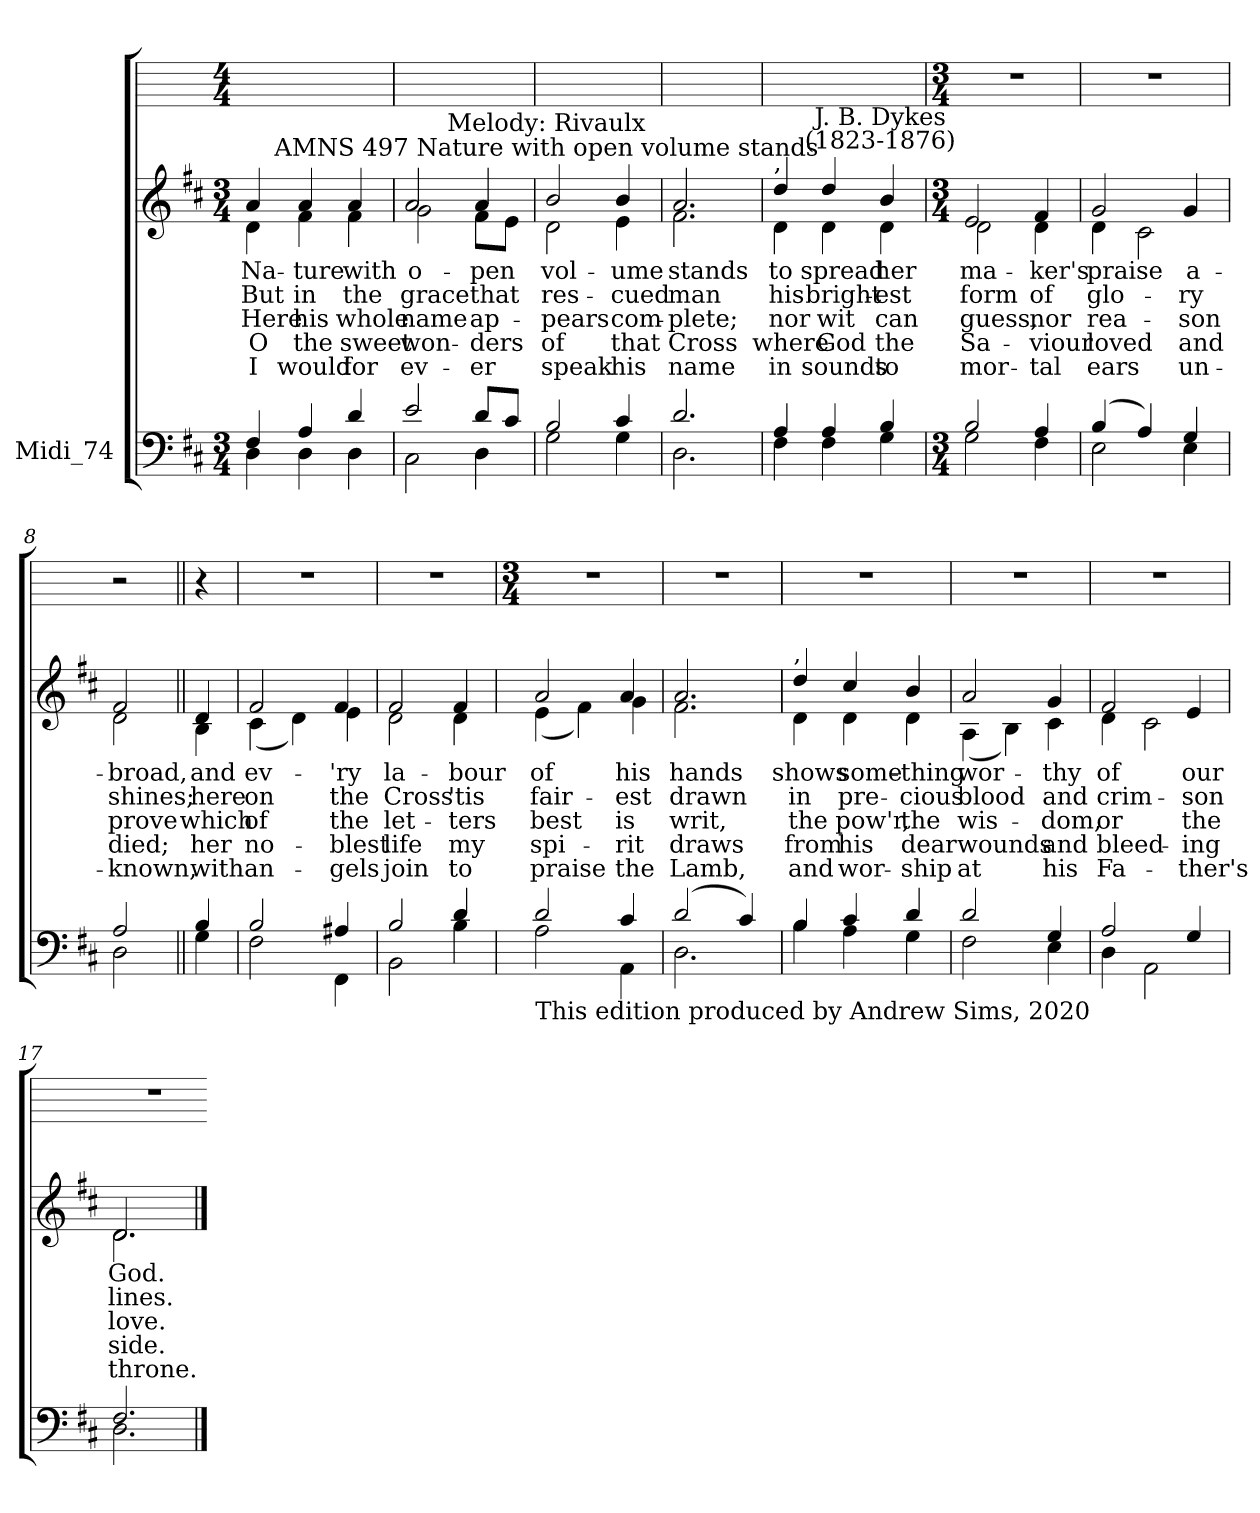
**kern	**kern	**text	**text	**text	**text	**text	**kern
*part3	*part2	*part2	*part2	*part2	*part2	*part2	*part1
*staff3	*staff2	*staff2	*staff2	*staff2	*staff2	*staff2	*staff1
*I"Midi_74	*	*	*	*	*	*	*
*clefF4	*clefG2	*	*	*	*	*	*
*k[f#c#]	*k[f#c#]	*	*	*	*	*	*
*D:	*D:	*	*	*	*	*	*
*M3/4	*M3/4	*	*	*	*	*	*M4/4
=1	=1	=1	=1	=1	=1	=1	=1
*^	*	*	*	*	*	*	*
!	!	!LO:TX:a:cj:t=Isaac Watts\n(1674-1748)	!	!	!	!	!	!
!	!	!	!LO:LY:b	!LO:LY:b	!LO:LY:b	!LO:LY:b	!LO:LY:b	!
*	*	*^	*	*	*	*	*	*
4F#/	4D\	4a/	4d\	Na-	-But	Here	O	I	2.r
!	!	!	!	!LO:LY:b	!LO:LY:b	!LO:LY:b	!LO:LY:b	!LO:LY:b	!
4A/	4D\	4a/	4f#\	ture	in	his	the	would	.
!	!	!	!	!LO:LY:b	!LO:LY:b	!LO:LY:b	!LO:LY:b	!LO:LY:b	!
4d/	4D\	4a/	4f#\	with	the	whole	sweet	for	.
=2	=2	=2	=2	=2	=2	=2	=2	=2	=2
!	!	!	!	!LO:LY:b	!LO:LY:b	!LO:LY:b	!LO:LY:b	!LO:LY:b	!
2e/	2C#\	2a/	2g\	o-	-grace	name	won-	-ev-	2.r
!	!	!	!	!LO:LY:b	!LO:LY:b	!LO:LY:b	!LO:LY:b	!LO:LY:b	!
8d/L	4D\	4a/	8f#\L	-pen	that	ap-	-ders	er	.
8c#/J	.	.	8e\J	.	.	.	.	.	.
=3	=3	=3	=3	=3	=3	=3	=3	=3	=3
!	!	!LO:TX:a:cj:t=AMNS 497 Nature with open volume stands	!	!	!	!	!	!	!
!	!	!LO:TX:a:cj:t=Melody&colon; Rivaulx	!	!	!	!	!	!	!
!	!	!	!	!LO:LY:b	!LO:LY:b	!LO:LY:b	!LO:LY:b	!LO:LY:b	!
2B/	2G\	2b/	2d\	vol-	-res-	-pears	of	speak	2.r
!	!	!	!	!LO:LY:b	!LO:LY:b	!LO:LY:b	!LO:LY:b	!LO:LY:b	!
4c#/	4G\	4b/	4e\	ume	cued	com-	-that	his	.
=4	=4	=4	=4	=4	=4	=4	=4	=4	=4
!	!	!	!	!LO:LY:b	!LO:LY:b	!LO:LY:b	!LO:LY:b	!LO:LY:b	!
2.d/	2.D\	2.a/	2.f#\	stands	man	plete;	Cross	name	2.r
=5	=5	=5	=5	=5	=5	=5	=5	=5	=5
!	!	!LO:TX:a:t=,	!	!	!	!	!	!	!
!	!	!	!	!LO:LY:b	!LO:LY:b	!LO:LY:b	!LO:LY:b	!LO:LY:b	!
4A/	4F#\	4dd/	4d\	to	his	nor	where	in	2.r
!	!	!	!	!LO:LY:b	!LO:LY:b	!LO:LY:b	!LO:LY:b	!LO:LY:b	!
4A/	4F#\	4dd/	4d\	spread	bright-	-wit	God	sounds	.
!	!	!LO:TX:a:cj:t=J. B. Dykes\n(1823-1876)	!	!	!	!	!	!	!
!	!	!	!	!LO:LY:b	!LO:LY:b	!LO:LY:b	!LO:LY:b	!LO:LY:b	!
4B/	4G\	4b/	4d\	her	est	can	the	to	.
!!LO:LB:g=z
=6	=6	=6	=6	=6	=6	=6	=6	=6	=6
*M3/4	*	*M3/4	*	*	*	*	*	*	*M3/4
!	!	!	!	!LO:LY:b	!LO:LY:b	!LO:LY:b	!LO:LY:b	!LO:LY:b	!
2B/	2G\	2e/	2d\	ma-	-form	guess,	Sa-	-mor-	2.r
!	!	!	!	!LO:LY:b	!LO:LY:b	!LO:LY:b	!LO:LY:b	!LO:LY:b	!
4A/	4F#\	4f#/	4d\	-ker's	of	nor	viour	tal	.
=7	=7	=7	=7	=7	=7	=7	=7	=7	=7
!	!	!	!	!LO:LY:b	!LO:LY:b	!LO:LY:b	!LO:LY:b	!LO:LY:b	!
(>4B/	2E\	2g/	4d\	praise	glo-	-rea-	-loved	ears	2.r
4A/)	.	.	2c#\	.	.	.	.	.	.
!	!	!	!	!LO:LY:b	!LO:LY:b	!LO:LY:b	!LO:LY:b	!LO:LY:b	!
4G/	4E\	4g/	.	a-	-ry	son	and	un-	.
=8	=8	=8	=8	=8	=8	=8	=8	=8	=8
!	!	!	!	!LO:LY:b	!LO:LY:b	!LO:LY:b	!LO:LY:b	!LO:LY:b	!
2A/	2D\	2f#/	2d\	-broad,	shines;	prove	died;	known,	2r
=9||	=9||	=9||	=9||	=9||	=9||	=9||	=9||	=9||	=9||
!	!	!	!	!LO:LY:b	!LO:LY:b	!LO:LY:b	!LO:LY:b	!LO:LY:b	!
4B/	4G\	4d/	4B\	and	here	which	her	with	4r
=10	=10	=10	=10	=10	=10	=10	=10	=10	=10
!	!	!	!	!LO:LY:b	!LO:LY:b	!LO:LY:b	!LO:LY:b	!LO:LY:b	!
2B/	2F#\	2f#/	(<4c#\	ev-	-on	of	no-	-an-	2.r
.	.	.	4d\)	.	.	.	.	.	.
!	!	!	!	!LO:LY:b	!LO:LY:b	!LO:LY:b	!LO:LY:b	!LO:LY:b	!
4A#X/	4FF#\	4f#/	4e\	-'ry	the	the	blest	gels	.
=11	=11	=11	=11	=11	=11	=11	=11	=11	=11
!	!	!	!	!LO:LY:b	!LO:LY:b	!LO:LY:b	!LO:LY:b	!LO:LY:b	!
2B/	2BB\	2f#/	2d\	la-	-Cross	let-	-life	join	2.r
!	!	!	!	!LO:LY:b	!LO:LY:b	!LO:LY:b	!LO:LY:b	!LO:LY:b	!
4d/	4B\	4f#/	4d\	bour	'tis	ters	my	to	.
!!LO:LB:g=z
=12	=12	=12	=12	=12	=12	=12	=12	=12	=12
*	*	*	*	*	*	*	*	*	*M3/4
!LO:TX:b:t=This edition produced by Andrew Sims, 2020	!	!	!	!	!	!	!	!	!
!	!	!	!	!LO:LY:b	!LO:LY:b	!LO:LY:b	!LO:LY:b	!LO:LY:b	!
2d/	2A\	2a/	(<4e\	of	fair-	-best	spi-	-praise	2.r
.	.	.	4f#\)	.	.	.	.	.	.
!	!	!	!	!LO:LY:b	!LO:LY:b	!LO:LY:b	!LO:LY:b	!LO:LY:b	!
4c#/	4AA\	4a/	4g\	his	est	is	rit	the	.
=13	=13	=13	=13	=13	=13	=13	=13	=13	=13
!	!	!	!	!LO:LY:b	!LO:LY:b	!LO:LY:b	!LO:LY:b	!LO:LY:b	!
(>2d/	2.D\	2.a/	2.f#\	hands	drawn	writ,	draws	Lamb,	2.r
4c#/)	.	.	.	.	.	.	.	.	.
=14	=14	=14	=14	=14	=14	=14	=14	=14	=14
!	!	!LO:TX:a:t=,	!	!	!	!	!	!	!
!	!	!	!	!LO:LY:b	!LO:LY:b	!LO:LY:b	!LO:LY:b	!LO:LY:b	!
4B/	4B\	4dd/	4d\	shows	in	the	from	and	2.r
!	!	!	!	!LO:LY:b	!LO:LY:b	!LO:LY:b	!LO:LY:b	!LO:LY:b	!
4c#/	4A\	4cc#/	4d\	some-	-pre-	-pow'r,	his	wor-	.
!	!	!	!	!LO:LY:b	!LO:LY:b	!LO:LY:b	!LO:LY:b	!LO:LY:b	!
4d/	4G\	4b/	4d\	-thing	cious	the	dear	ship	.
=15	=15	=15	=15	=15	=15	=15	=15	=15	=15
!	!	!	!	!LO:LY:b	!LO:LY:b	!LO:LY:b	!LO:LY:b	!LO:LY:b	!
2d/	2F#\	2a/	(<4A\	wor-	-blood	wis-	-wounds	at	2.r
.	.	.	4B\)	.	.	.	.	.	.
!	!	!	!	!LO:LY:b	!LO:LY:b	!LO:LY:b	!LO:LY:b	!LO:LY:b	!
4G/	4E\	4g/	4c#\	thy	and	dom,	and	his	.
=16	=16	=16	=16	=16	=16	=16	=16	=16	=16
!	!	!	!	!LO:LY:b	!LO:LY:b	!LO:LY:b	!LO:LY:b	!LO:LY:b	!
2A/	4D\	2f#/	4d\	of	crim-	-or	bleed-	-Fa-	2.r
.	2AA\	.	2c#\	.	.	.	.	.	.
!	!	!	!	!LO:LY:b	!LO:LY:b	!LO:LY:b	!LO:LY:b	!LO:LY:b	!
4G/	.	4e/	.	-our	son	the	ing	ther's	.
=17	=17	=17	=17	=17	=17	=17	=17	=17	=17
!	!	!	!	!LO:LY:b	!LO:LY:b	!LO:LY:b	!LO:LY:b	!LO:LY:b	!
2.F#/	2.D\	2.d/	2.d\	God.	lines.	love.	side.	throne.	2.r
*v	*v	*	*	*	*	*	*	*	*
*	*v	*v	*	*	*	*	*	*
==	==	=	=	=	=	=	=
*-	*-	*-	*-	*-	*-	*-	*-
